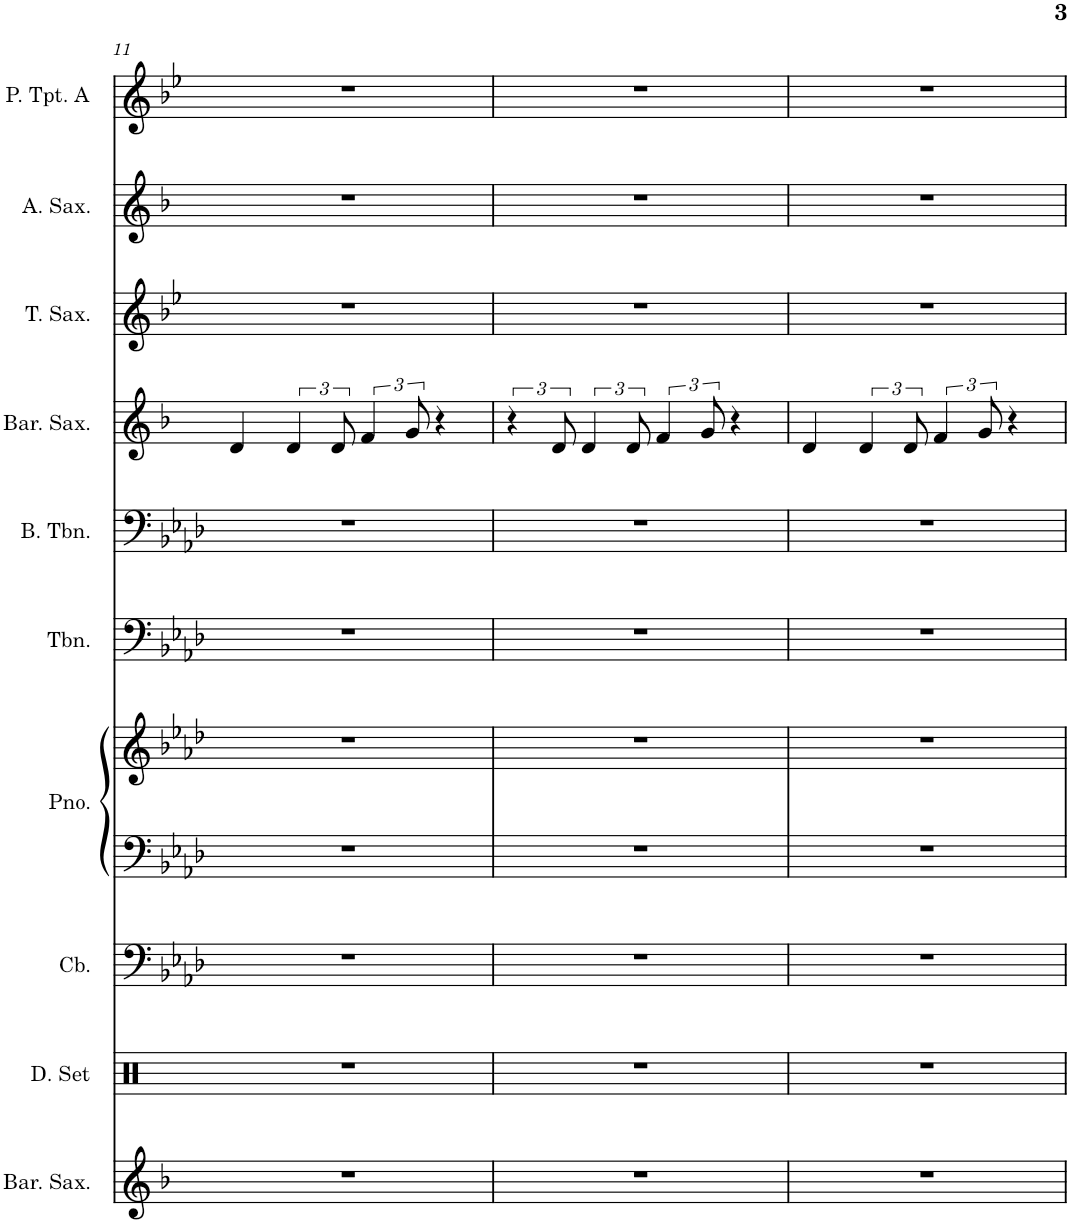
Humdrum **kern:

**kern	**kern	**kern	**kern	**kern	**kern	**kern	**kern	**kern	**kern	**kern
*part10	*part9	*part8	*part7	*part7	*part6	*part5	*part4	*part3	*part2	*part1
*staff11	*staff10	*staff9	*staff8	*staff7	*staff6	*staff5	*staff4	*staff3	*staff2	*staff1
*I"Baritone Saxophone	*I"Drumset	*I"Contrabass	*I"Piano	*	*I"Trombone	*I"Bass Trombone	*I"Baritone Saxophone	*I"Tenor Saxophone	*I"Alto Saxophone	*I"Piccolo Trumpet in A
*I'Bar. Sax.	*I'D. Set	*I'Cb.	*I'Pno.	*	*I'Tbn.	*I'B. Tbn.	*I'Bar. Sax.	*I'T. Sax.	*I'A. Sax.	*I'P. Tpt. A
!!LO:PB:g=z
*clefG2	*clefX	*clefF4	*clefF4	*clefG2	*clefF4	*clefF4	*clefG2	*clefG2	*clefG2	*clefG2
*Trd12c21	*	*Trd7c12	*	*	*	*	*Trd12c21	*Trd8c14	*Trd5c9	*Trd-5c-9
*k[b-]	*k[]	*k[b-e-a-d-]	*k[b-e-a-d-]	*k[b-e-a-d-]	*k[b-e-a-d-]	*k[b-e-a-d-]	*k[b-]	*k[b-e-]	*k[b-]	*k[b-e-]
*M4/4	*M4/4	*M4/4	*M4/4	*M4/4	*M4/4	*M4/4	*M4/4	*M4/4	*M4/4	*M4/4
=11	=11	=11	=11	=11	=11	=11	=11	=11	=11	=11
1r	1r	1r	1r	1r	1r	1r	4d/	1r	1r	1r
.	.	.	.	.	.	.	6d/	.	.	.
.	.	.	.	.	.	.	12d/	.	.	.
.	.	.	.	.	.	.	6f/	.	.	.
.	.	.	.	.	.	.	12g/	.	.	.
.	.	.	.	.	.	.	4r	.	.	.
=12	=12	=12	=12	=12	=12	=12	=12	=12	=12	=12
1r	1r	1r	1r	1r	1r	1r	6r	1r	1r	1r
.	.	.	.	.	.	.	12d/	.	.	.
.	.	.	.	.	.	.	6d/	.	.	.
.	.	.	.	.	.	.	12d/	.	.	.
.	.	.	.	.	.	.	6f/	.	.	.
.	.	.	.	.	.	.	12g/	.	.	.
.	.	.	.	.	.	.	4r	.	.	.
=13	=13	=13	=13	=13	=13	=13	=13	=13	=13	=13
1r	1r	1r	1r	1r	1r	1r	4d/	1r	1r	1r
.	.	.	.	.	.	.	6d/	.	.	.
.	.	.	.	.	.	.	12d/	.	.	.
.	.	.	.	.	.	.	6f/	.	.	.
.	.	.	.	.	.	.	12g/	.	.	.
.	.	.	.	.	.	.	4r	.	.	.
=	=	=	=	=	=	=	=	=	=	=
*-	*-	*-	*-	*-	*-	*-	*-	*-	*-	*-
